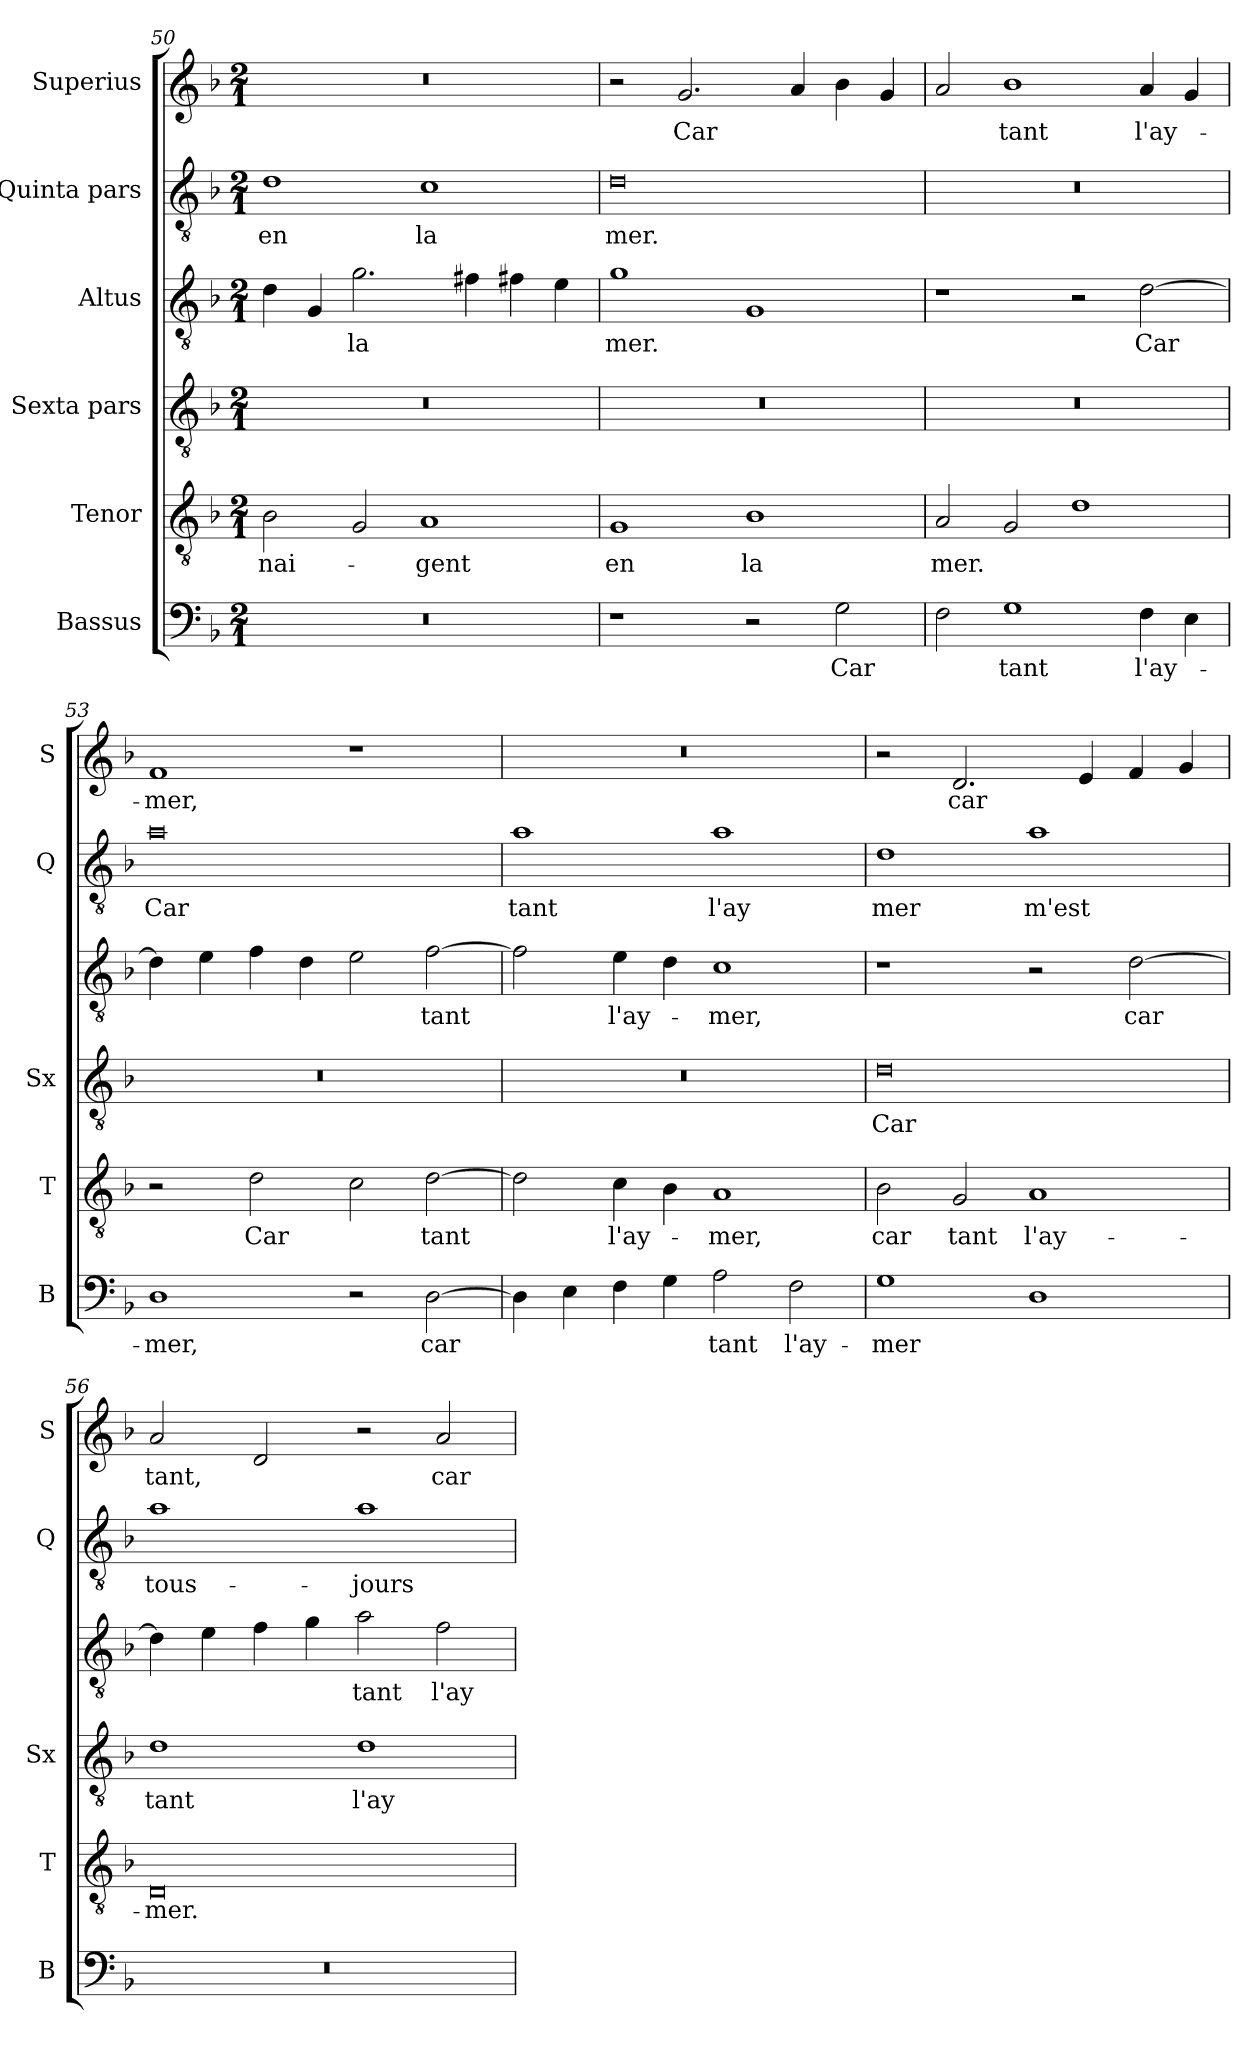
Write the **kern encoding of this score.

**kern	**text	**kern	**text	**kern	**text	**kern	**text	**kern	**text	**kern	**text
*part6	*part6	*part5	*part5	*part4	*part4	*part3	*part3	*part2	*part2	*part1	*part1
*staff6	*staff6	*staff5	*staff5	*staff4	*staff4	*staff3	*staff3	*staff2	*staff2	*staff1	*staff1
*I"Bassus	*	*I"Tenor	*	*I"Sexta pars	*	*I"Altus	*	*I"Quinta pars	*	*I"Superius	*
*I'B	*	*I'T	*	*I'Sx	*	*	*	*I'Q	*	*I'S	*
*clefF4	*	*clefGv2	*	*clefGv2	*	*clefGv2	*	*clefGv2	*	*clefG2	*
*k[b-]	*	*k[b-]	*	*k[b-]	*	*k[b-]	*	*k[b-]	*	*k[b-]	*
*M2/1	*	*M2/1	*	*M2/1	*	*M2/1	*	*M2/1	*	*M2/1	*
=50	=50	=50	=50	=50	=50	=50	=50	=50	=50	=50	=50
0r	.	2B-\	nai-	0r	.	4d\	.	1d	en	0r	.
.	.	.	.	.	.	4G/	.	.	.	.	.
.	.	2G/	.	.	.	2.g	la	.	.	.	.
.	.	1A	-gent	.	.	.	.	1c	la	.	.
.	.	.	.	.	.	4f#X\	.	.	.	.	.
.	.	.	.	.	.	4f#X\	.	.	.	.	.
.	.	.	.	.	.	4e\	.	.	.	.	.
=51	=51	=51	=51	=51	=51	=51	=51	=51	=51	=51	=51
1r	.	1G	en	0r	.	1g	mer.	0d	mer.	2r	.
.	.	.	.	.	.	.	.	.	.	2.g/	Car
2r	.	1B-	la	.	.	1G	.	.	.	.	.
.	.	.	.	.	.	.	.	.	.	4a/	.
2G\	Car	.	.	.	.	.	.	.	.	4b-\	.
.	.	.	.	.	.	.	.	.	.	4g/	.
=52	=52	=52	=52	=52	=52	=52	=52	=52	=52	=52	=52
2F\	.	2A/	mer.	0r	.	1r	.	0r	.	2a/	.
1G	tant	2G/	.	.	.	.	.	.	.	1b-	tant
.	.	1d	.	.	.	2r	.	.	.	.	.
4F\	l'ay-	.	.	.	.	[2d\	Car	.	.	4a/	l'ay-
4E\	.	.	.	.	.	.	.	.	.	4g/	.
=53	=53	=53	=53	=53	=53	=53	=53	=53	=53	=53	=53
1D	-mer,	2r	.	0r	.	4d\]	.	0a	Car	1f	-mer,
.	.	.	.	.	.	4e\	.	.	.	.	.
.	.	2d\	Car	.	.	4f\	.	.	.	.	.
.	.	.	.	.	.	4d\	.	.	.	.	.
2r	.	2c\	.	.	.	2e\	.	.	.	1r	.
[2D\	car	[2d\	tant	.	.	[2f\	tant	.	.	.	.
=54	=54	=54	=54	=54	=54	=54	=54	=54	=54	=54	=54
4D\]	.	2d\]	.	0r	.	2f\]	.	1a	tant	0r	.
4E\	.	.	.	.	.	.	.	.	.	.	.
4F\	.	4c\	l'ay-	.	.	4e\	l'ay-	.	.	.	.
4G\	.	4B-\	.	.	.	4d\	.	.	.	.	.
2A\	tant	1A	-mer,	.	.	1c	-mer,	1a	l'ay	.	.
2F\	l'ay-	.	.	.	.	.	.	.	.	.	.
=55	=55	=55	=55	=55	=55	=55	=55	=55	=55	=55	=55
1G	-mer	2B-\	car	0d	Car	1r	.	1d	-mer	2r	.
.	.	2G/	tant	.	.	.	.	.	.	2.d/	car
1D	.	1A	l'ay-	.	.	2r	.	1a	m'est	.	.
.	.	.	.	.	.	.	.	.	.	4e/	.
.	.	.	.	.	.	[2d\	car	.	.	4f/	.
.	.	.	.	.	.	.	.	.	.	4g/	.
=56	=56	=56	=56	=56	=56	=56	=56	=56	=56	=56	=56
0r	.	0D	-mer.	1d	tant	4d\]	.	1a	tous-	2a/	tant,
.	.	.	.	.	.	4e\	.	.	.	.	.
.	.	.	.	.	.	4f\	.	.	.	2d/	.
.	.	.	.	.	.	4g\	.	.	.	.	.
.	.	.	.	1d	l'ay-	2a\	tant	1a	-jours	2r	.
.	.	.	.	.	.	2f\	l'ay-	.	.	2a/	car
=	=	=	=	=	=	=	=	=	=	=	=
*-	*-	*-	*-	*-	*-	*-	*-	*-	*-	*-	*-
